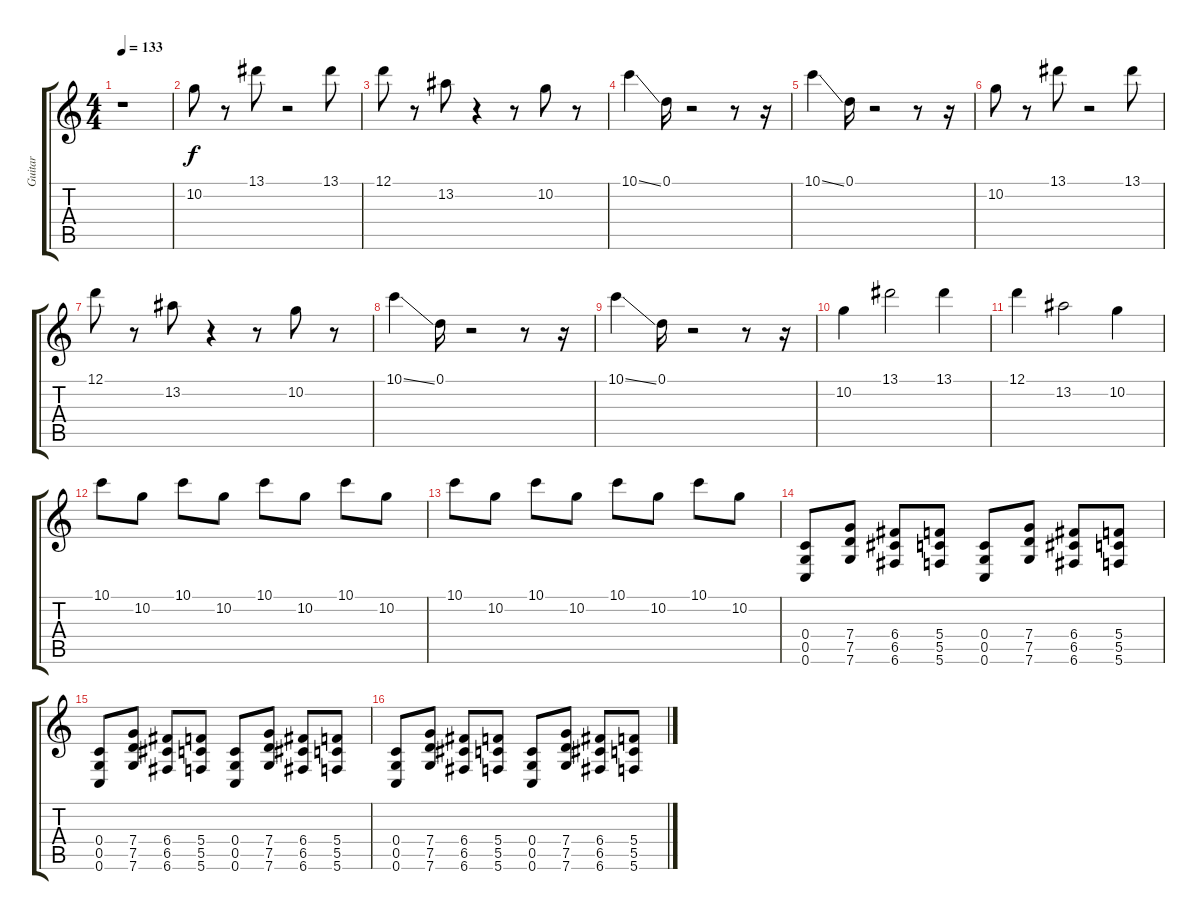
\track ("Guitar" "Guitar") {instrument distortionguitar}
\staff {score tabs}
\tuning (D4 A3 F3 C3 G2 C2) {hide}
\ts (4 4)
\tempo 133
\clef g2
\ks c
r.1{dy f} |
10.2.8 r.8 13.1.8 r.2 13.1.8 |
12.1.8 r.8 13.2.8 r.4 r.8 10.2.8 r.8 |
10.1{ss}.4 0.1.16 r.2 r.8 r.16 |
10.1{ss}.4 0.1.16 r.2 r.8 r.16 |
10.2.8 r.8 13.1.8 r.2 13.1.8 |
12.1.8 r.8 13.2.8 r.4 r.8 10.2.8 r.8 |
10.1{ss}.4 0.1.16 r.2 r.8 r.16 |
10.1{ss}.4 0.1.16 r.2 r.8 r.16 |
10.2.4 13.1.2 13.1.4 |
12.1.4 13.2.2 10.2.4 |
10.1.8 10.2.8 10.1.8 10.2.8 10.1.8 10.2.8 10.1.8 10.2.8 |
10.1.8 10.2.8 10.1.8 10.2.8 10.1.8 10.2.8 10.1.8 10.2.8 |
(0.4 0.5 0.6).8 (7.4 7.5 7.6).8 (6.4 6.5 6.6).8 (5.4 5.5 5.6).8 (0.4 0.5 0.6).8 (7.4 7.5 7.6).8 (6.4 6.5 6.6).8 (5.4 5.5 5.6).8 |
(0.4 0.5 0.6).8 (7.4 7.5 7.6).8 (6.4 6.5 6.6).8 (5.4 5.5 5.6).8 (0.4 0.5 0.6).8 (7.4 7.5 7.6).8 (6.4 6.5 6.6).8 (5.4 5.5 5.6).8 |
(0.4 0.5 0.6).8 (7.4 7.5 7.6).8 (6.4 6.5 6.6).8 (5.4 5.5 5.6).8 (0.4 0.5 0.6).8 (7.4 7.5 7.6).8 (6.4 6.5 6.6).8 (5.4 5.5 5.6).8
